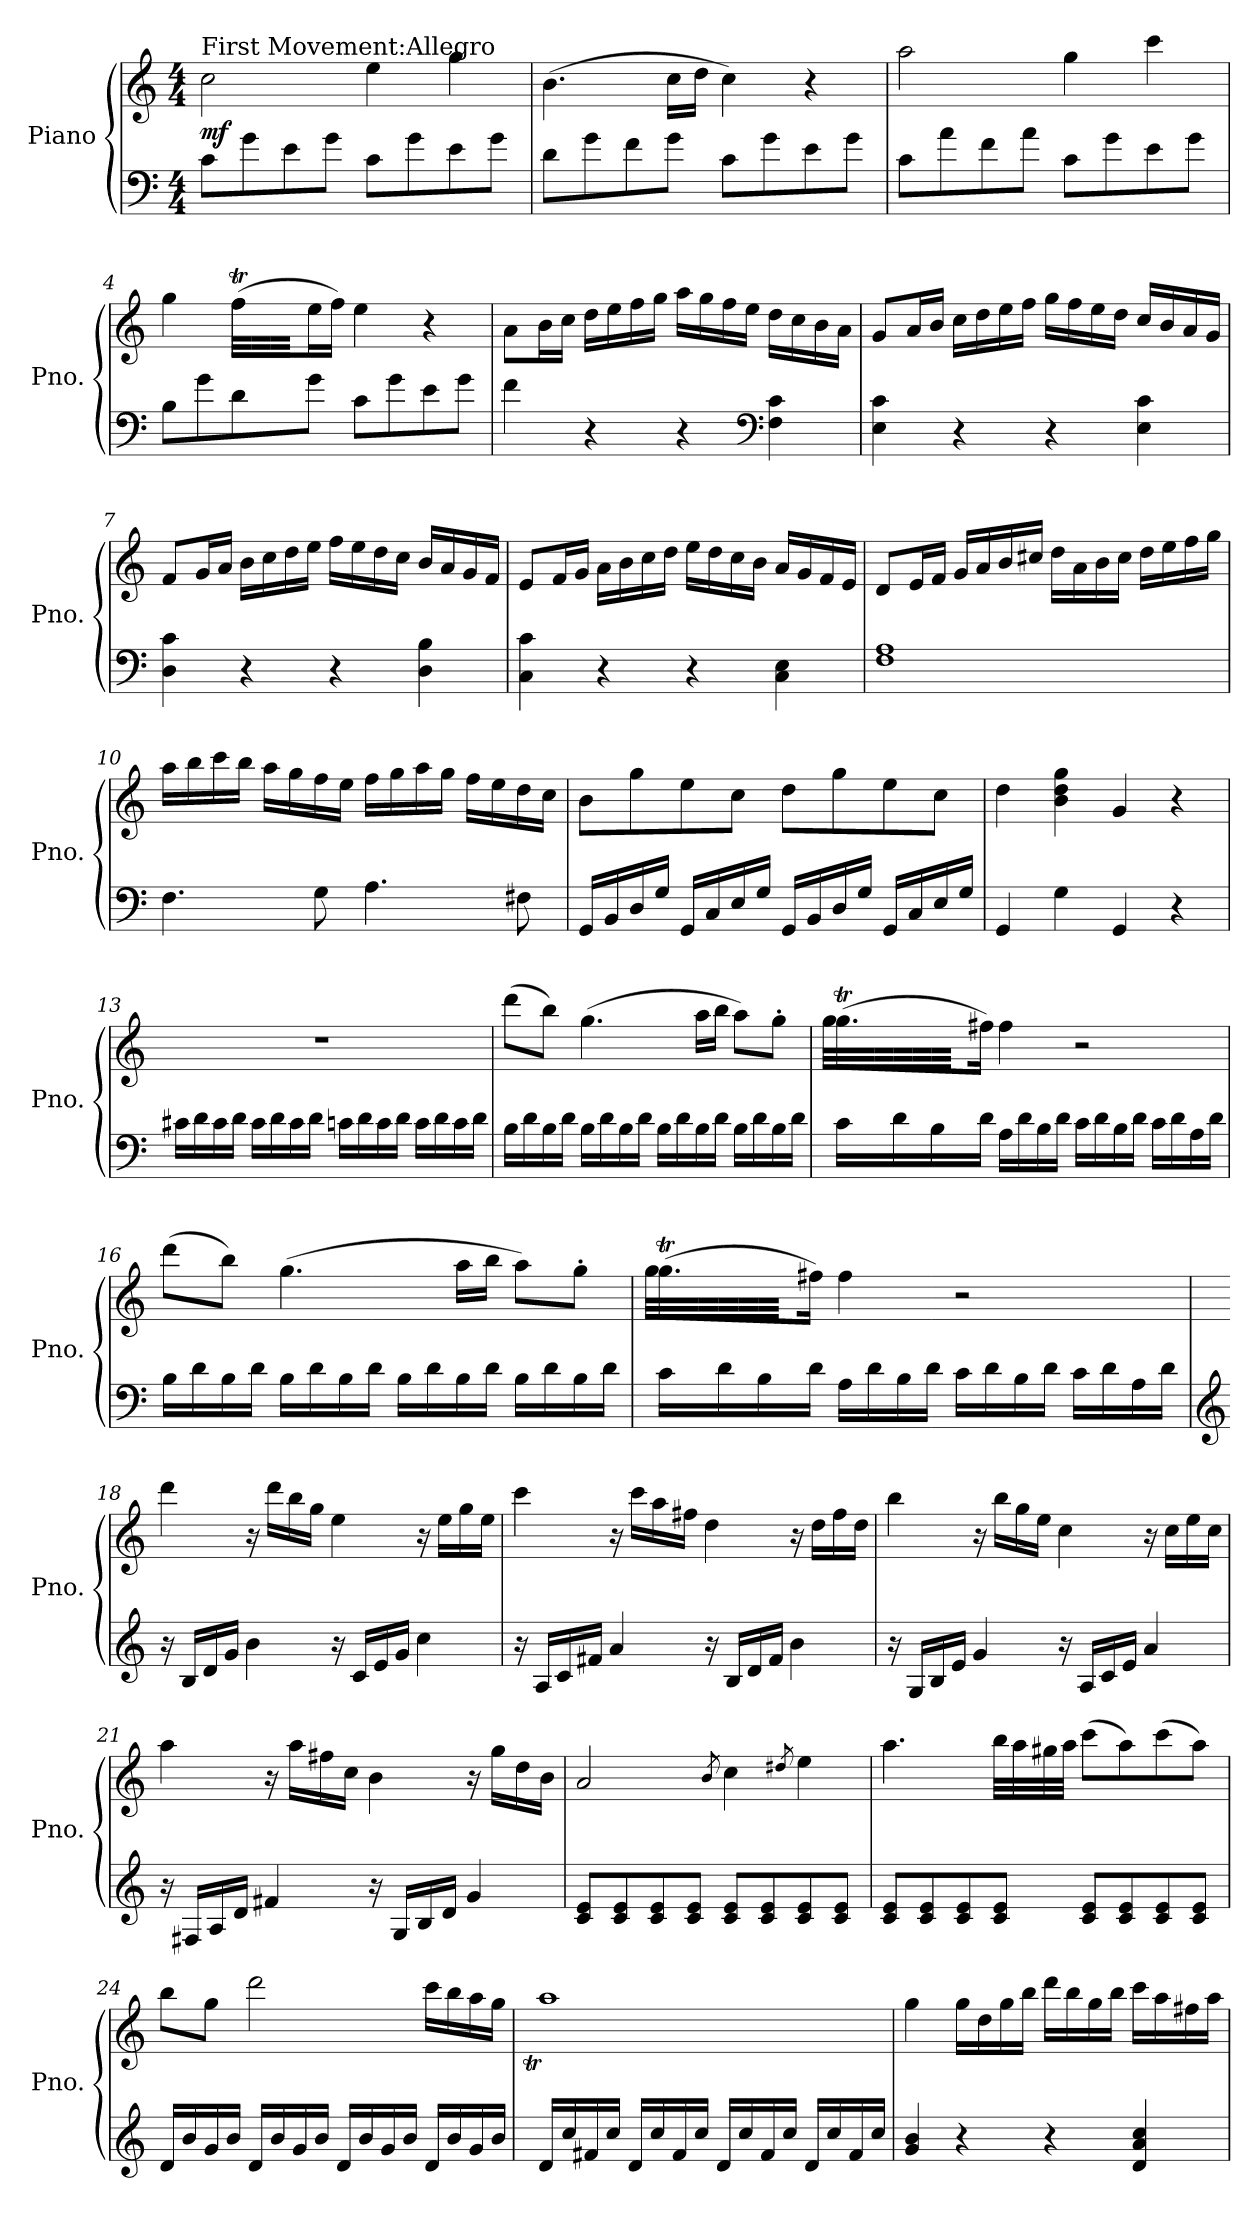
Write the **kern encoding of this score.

**kern	**kern	**dynam
*part1	*part1	*part1
*staff2	*staff1	*staff1/2
*I"Piano	*	*
*I'Pno.	*	*
*clefF4	*clefG2	*
*k[]	*k[]	*
*M4/4	*M4/4	*
=1	=1	=1
!	!LO:TX:a:t=First Movement&colon;Allegro	!
!	!	!LO:DY:b
8c\L	2cc\	mf
8g\	.	.
8e\	.	.
8g\J	.	.
8c\L	4ee\	.
8g\	.	.
8e\	4gg\	.
8g\J	.	.
=2	=2	=2
8d\L	(4.b\	.
8g\	.	.
8f\	.	.
8g\J	16cc\LL	.
.	16dd\JJ	.
8c\L	4cc\)	.
8g\	.	.
8e\	4r	.
8g\J	.	.
=3	=3	=3
8c\L	2aa\	.
8a\	.	.
8f\	.	.
8a\J	.	.
8c\L	4gg\	.
8g\	.	.
8e\	4ccc\	.
8g\J	.	.
!!LO:LB:g=z
=4	=4	=4
*	*^	*
8B\L	4gg\	4ryy	.
8g\	.	.	.
8d\	(>8ffT\L	32ff\LLL	.
.	.	32ee\yy	.
.	.	32ff\yy	.
.	.	32ee\JJJyy	.
8g\J	16ee\L	2ryy	.
.	16ff\JJ)	.	.
8c\L	4ee\	.	.
8g\	.	.	.
8e\	4r	.	.
8g\J	.	8ryy	.
*	*v	*v	*
=5	=5	=5
4f\	8a\L	.
.	16b\L	.
.	16cc\JJ	.
4r	16dd\LL	.
.	16ee\	.
.	16ff\	.
.	16gg\JJ	.
4r	16aa\LL	.
.	16gg\	.
.	16ff\	.
.	16ee\JJ	.
*clefF4	*	*
4F\ 4c\	16dd\LL	.
.	16cc\	.
.	16b\	.
.	16a\JJ	.
=6	=6	=6
4E\ 4c\	8g/L	.
.	16a/L	.
.	16b/JJ	.
4r	16cc\LL	.
.	16dd\	.
.	16ee\	.
.	16ff\JJ	.
4r	16gg\LL	.
.	16ff\	.
.	16ee\	.
.	16dd\JJ	.
4E\ 4c\	16cc/LL	.
.	16b/	.
.	16a/	.
.	16g/JJ	.
!!LO:LB:g=z
=7	=7	=7
4D\ 4c\	8f/L	.
.	16g/L	.
.	16a/JJ	.
4r	16b\LL	.
.	16cc\	.
.	16dd\	.
.	16ee\JJ	.
4r	16ff\LL	.
.	16ee\	.
.	16dd\	.
.	16cc\JJ	.
4D\ 4B\	16b/LL	.
.	16a/	.
.	16g/	.
.	16f/JJ	.
=8	=8	=8
4C\ 4c\	8e/L	.
.	16f/L	.
.	16g/JJ	.
4r	16a\LL	.
.	16b\	.
.	16cc\	.
.	16dd\JJ	.
4r	16ee\LL	.
.	16dd\	.
.	16cc\	.
.	16b\JJ	.
4C\ 4E\	16a/LL	.
.	16g/	.
.	16f/	.
.	16e/JJ	.
=9	=9	=9
1F 1A	8d/L	.
.	16e/L	.
.	16f/JJ	.
.	16g/LL	.
.	16a/	.
.	16b/	.
.	16cc#X/JJ	.
.	16dd\LL	.
.	16a\	.
.	16b\	.
.	16cc#\JJ	.
.	16dd\LL	.
.	16ee\	.
.	16ff\	.
.	16gg\JJ	.
!!LO:LB:g=z
=10	=10	=10
4.F\	16aa\LL	.
.	16bb\	.
.	16ccc\	.
.	16bb\JJ	.
.	16aa\LL	.
.	16gg\	.
8G\	16ff\	.
.	16ee\JJ	.
4.A\	16ff\LL	.
.	16gg\	.
.	16aa\	.
.	16gg\JJ	.
.	16ff\LL	.
.	16ee\	.
8F#X\	16dd\	.
.	16cc\JJ	.
=11	=11	=11
16GG/LL	8b\L	.
16BB/	.	.
16D/	8gg\	.
16G/JJ	.	.
16GG/LL	8ee\	.
16C/	.	.
16E/	8cc\J	.
16G/JJ	.	.
16GG/LL	8dd\L	.
16BB/	.	.
16D/	8gg\	.
16G/JJ	.	.
16GG/LL	8ee\	.
16C/	.	.
16E/	8cc\J	.
16G/JJ	.	.
=12	=12	=12
4GG/	4dd\	.
4G\	4b\ 4dd\ 4gg\	.
4GG/	4g/	.
4r	4r	.
!!LO:LB:g=z
=13	=13	=13
16c#X\LL	1r	.
16d\	.	.
16c#\	.	.
16d\JJ	.	.
16c#\LL	.	.
16d\	.	.
16c#\	.	.
16d\JJ	.	.
16cn\LL	.	.
16d\	.	.
16c\	.	.
16d\JJ	.	.
16c\LL	.	.
16d\	.	.
16c\	.	.
16d\JJ	.	.
=14	=14	=14
16B\LL	(8ddd\L	.
16d\	.	.
16B\	8bb\J)	.
16d\JJ	.	.
16B\LL	(4.gg\	.
16d\	.	.
16B\	.	.
16d\JJ	.	.
16B\LL	.	.
16d\	.	.
16B\	16aa\LL	.
16d\JJ	16bb\JJ	.
16B\LL	8aa\L)	.
16d\	.	.
16B\	8gg'\J	.
16d\JJ	.	.
!!LO:PB:g=z
=15	=15	=15
*	*^	*
16c\LL	(8.ggT\L	32gg\LLL	.
.	.	32ff#X\yy	.
16d\	.	32gg\yy	.
.	.	32ff#\yy	.
16B\	.	32gg\yy	.
.	.	32ff#\JJJyy	.
16d\JJ	16ff#X\Jk)	2ryy	.
16A\LL	4ff#\	.	.
16d\	.	.	.
16B\	.	.	.
16d\JJ	.	.	.
16c\LL	2r	.	.
16d\	.	.	.
16B\	.	.	.
16d\JJ	.	4ryy	.
16c\LL	.	.	.
16d\	.	.	.
16A\	.	.	.
16d\JJ	.	16ryy	.
*	*v	*v	*
=16	=16	=16
16B\LL	(8ddd\L	.
16d\	.	.
16B\	8bb\J)	.
16d\JJ	.	.
16B\LL	(4.gg\	.
16d\	.	.
16B\	.	.
16d\JJ	.	.
16B\LL	.	.
16d\	.	.
16B\	16aa\LL	.
16d\JJ	16bb\JJ	.
16B\LL	8aa\L)	.
16d\	.	.
16B\	8gg'\J	.
16d\JJ	.	.
!!LO:LB:g=z
=17	=17	=17
*	*^	*
16c\LL	(8.ggT\L	32gg\LLL	.
.	.	32ff#X\yy	.
16d\	.	32gg\yy	.
.	.	32ff#\yy	.
16B\	.	32gg\yy	.
.	.	32ff#\JJJyy	.
16d\JJ	16ff#X\Jk)	2ryy	.
16A\LL	4ff#\	.	.
16d\	.	.	.
16B\	.	.	.
16d\JJ	.	.	.
16c\LL	2r	.	.
16d\	.	.	.
16B\	.	.	.
16d\JJ	.	4ryy	.
16c\LL	.	.	.
16d\	.	.	.
16A\	.	.	.
16d\JJ	.	16ryy	.
*	*v	*v	*
=18	=18	=18
*clefG2	*	*
16r	4ddd\	.
16B/LL	.	.
16d/	.	.
16g/JJ	.	.
4b\	16r	.
.	16ddd\LL	.
.	16bb\	.
.	16gg\JJ	.
16r	4ee\	.
16c/LL	.	.
16e/	.	.
16g/JJ	.	.
4cc\	16r	.
.	16ee\LL	.
.	16gg\	.
.	16ee\JJ	.
!!LO:LB:g=z
=19	=19	=19
16r	4ccc\	.
16A/LL	.	.
16c/	.	.
16f#X/JJ	.	.
4a/	16r	.
.	16ccc\LL	.
.	16aa\	.
.	16ff#X\JJ	.
16r	4dd\	.
16B/LL	.	.
16d/	.	.
16f#/JJ	.	.
4b\	16r	.
.	16dd\LL	.
.	16ff#\	.
.	16dd\JJ	.
=20	=20	=20
16r	4bb\	.
16G/LL	.	.
16B/	.	.
16e/JJ	.	.
4g/	16r	.
.	16bb\LL	.
.	16gg\	.
.	16ee\JJ	.
16r	4cc\	.
16A/LL	.	.
16c/	.	.
16e/JJ	.	.
4a/	16r	.
.	16cc\LL	.
.	16ee\	.
.	16cc\JJ	.
!!LO:LB:g=z
=21	=21	=21
16r	4aa\	.
16F#X/LL	.	.
16A/	.	.
16d/JJ	.	.
4f#X/	16r	.
.	16aa\LL	.
.	16ff#X\	.
.	16cc\JJ	.
16r	4b\	.
16G/LL	.	.
16B/	.	.
16d/JJ	.	.
4g/	16r	.
.	16gg\LL	.
.	16dd\	.
.	16b\JJ	.
=22	=22	=22
8c/ 8e/L	2a/	.
8c/ 8e/	.	.
8c/ 8e/	.	.
8c/ 8e/J	.	.
.	8qb/	.
8c/ 8e/L	4cc\	.
8c/ 8e/	.	.
.	8qdd#X/	.
8c/ 8e/	4ee\	.
8c/ 8e/J	.	.
=23	=23	=23
8c/ 8e/L	4.aa\	.
8c/ 8e/	.	.
8c/ 8e/	.	.
8c/ 8e/J	32bb\LLL	.
.	32aa\	.
.	32gg#X\	.
.	32aa\JJJ	.
8c/ 8e/L	(8ccc\L	.
8c/ 8e/	8aa\)	.
8c/ 8e/	(8ccc\	.
8c/ 8e/J	8aa\J)	.
!!LO:LB:g=z
=24	=24	=24
16d/LL	8bb\L	.
16b/	.	.
16g/	8gg\J	.
16b/JJ	.	.
16d/LL	2ddd\	.
16b/	.	.
16g/	.	.
16b/JJ	.	.
16d/LL	.	.
16b/	.	.
16g/	.	.
16b/JJ	.	.
16d/LL	16ccc\LL	.
16b/	16bb\	.
16g/	16aa\	.
16b/JJ	16gg\JJ	.
=25	=25	=25
*	*^	*
16d/LL	1aa	16aaT\LLyy	.
16cc/	.	16bb\yy	.
16f#X/	.	16aa\yy	.
16cc/JJ	.	16bb\JJyy	.
16d/LL	.	16aa\LLyy	.
16cc/	.	16bb\yy	.
16f#/	.	16aa\yy	.
16cc/JJ	.	16bb\JJyy	.
16d/LL	.	16aa\LLyy	.
16cc/	.	16bb\yy	.
16f#/	.	16aa\yy	.
16cc/JJ	.	16bb\JJyy	.
16d/LL	.	16aa\LLyy	.
16cc/	.	16bbTTT\yy	.
16f#/	.	16aa\yy	.
16cc/JJ	.	16bb\JJyy	.
*	*v	*v	*
!!LO:PB:g=z
=26	=26	=26
4g/ 4b/	4gg\	.
4r	16gg\LL	.
.	16dd\	.
.	16gg\	.
.	16bb\JJ	.
4r	16ddd\LL	.
.	16bb\	.
.	16gg\	.
.	16bb\JJ	.
4d/ 4a/ 4cc/	16ccc\LL	.
.	16aa\	.
.	16ff#X\	.
.	16aa\JJ	.
=	=	=
*-	*-	*-
